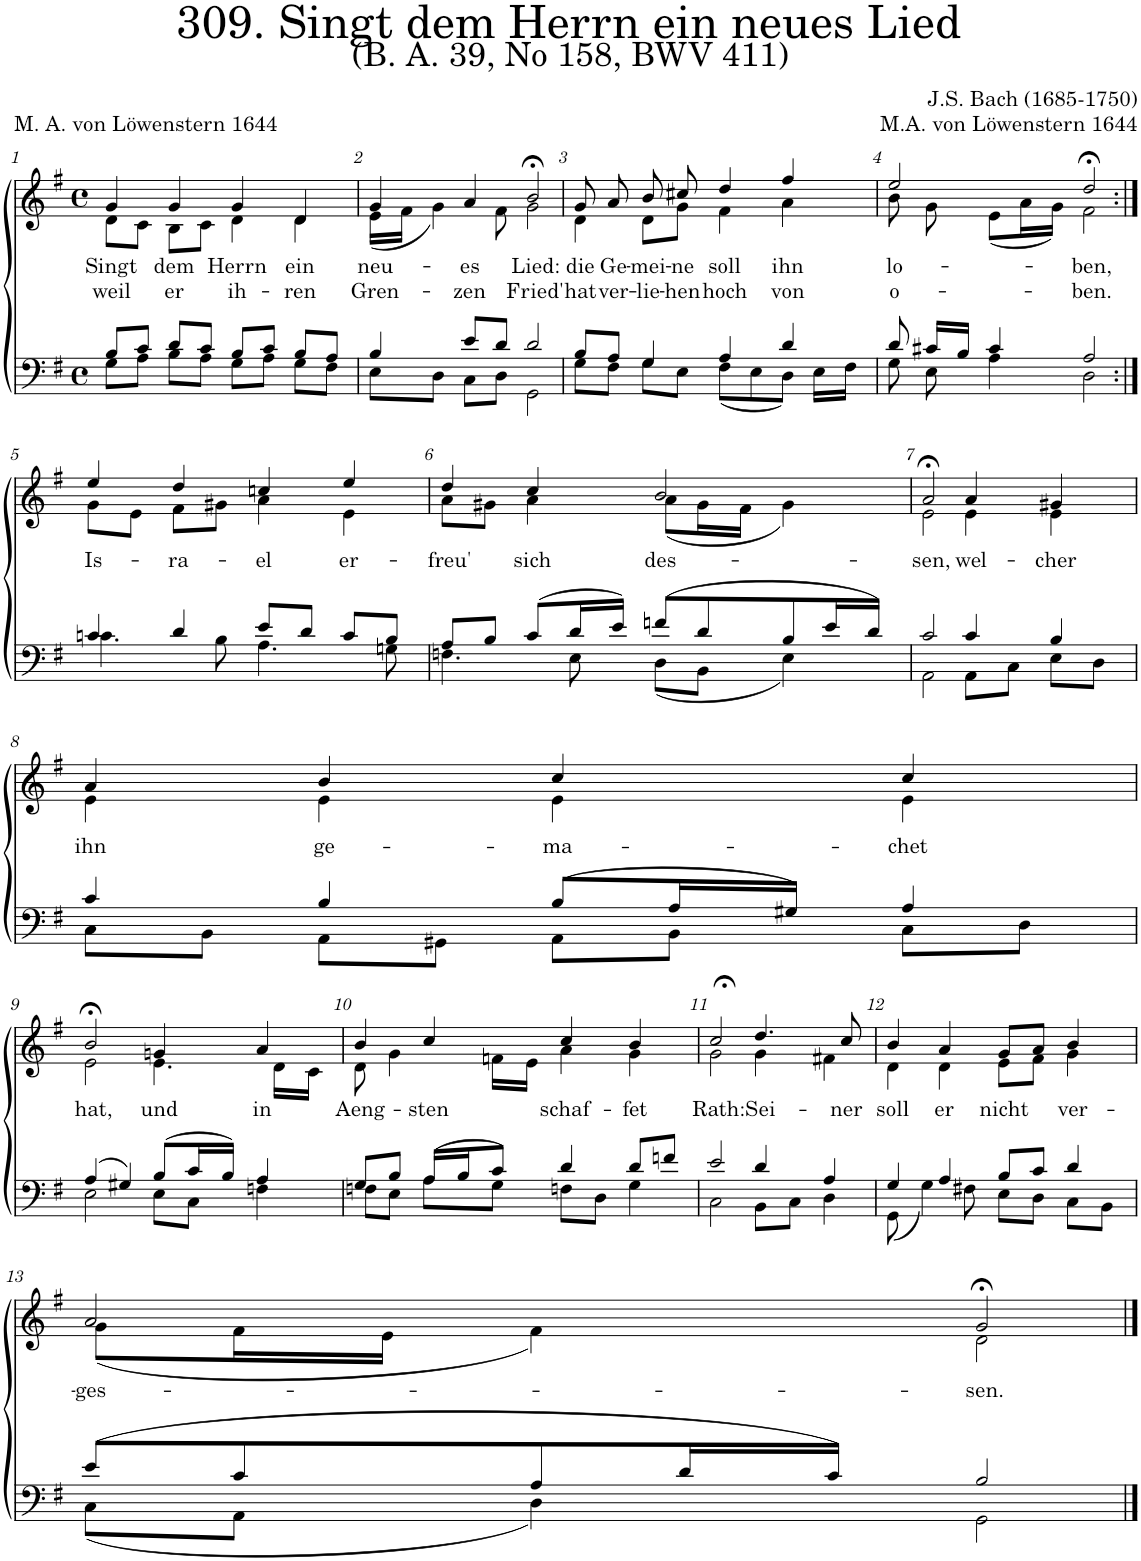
**kern	**kern	**text	**text
*part2	*part1	*part1	*part1
*staff2	*staff1	*staff1	*staff1
*I"Tenor/Bass	*I"Soprano/Alto	*	*
*clefF4	*clefG2	*	*
*k[f#]	*k[f#]	*	*
*M4/4	*M4/4	*	*
*met(c)	*met(c)	*	*
=1	=1	=1	=1
*^	*	*	*
!	!	!	!LO:LY:b	!LO:LY:b
*	*	*^	*	*
8B/L	8G\L	4g/	8d\L	Singt	weil
8c/J	8A\J	.	8c\J	.	.
!	!	!	!	!LO:LY:b	!LO:LY:b
8d/L	8B\L	4g/	8B\L	dem	er
8c/J	8A\J	.	8c\J	.	.
!	!	!	!	!LO:LY:b	!LO:LY:b
8B/L	8G\L	4g/	4d\	Herrn	ih-
8c/J	8A\J	.	.	.	.
!	!	!	!	!LO:LY:b	!LO:LY:b
8B/L	8G\L	4d/	4d\	ein	-ren
8A/J	8F#\J	.	.	.	.
=2	=2	=2	=2	=2	=2
!	!	!	!	!LO:LY:b	!LO:LY:b
4B/	8E\L	4g/	(16e\LL	neu-	Gren-
.	.	.	16f#\JJ	.	.
.	8D\J	.	4g\)	.	.
!	!	!	!	!LO:LY:b	!LO:LY:b
8e/L	8C\L	4a/	.	-es	-zen
8d/J	8D\J	.	8f#\	.	.
!	!	!	!	!LO:LY:b	!LO:LY:b
2d/	2GG\	2b;<,/	2g\	Lied:	Fried'
=3	=3	=3	=3	=3	=3
!	!	!	!	!LO:LY:b	!LO:LY:b
8B/L	8G\L	8g/	4d\	die	hat
!	!	!	!	!LO:LY:b	!LO:LY:b
8A/J	8F#\J	8a/	.	Ge-	ver-
!	!	!	!	!LO:LY:b	!LO:LY:b
4G/	8G\L	8b/	8d\L	-mei-	-lie-
!	!	!	!	!LO:LY:b	!LO:LY:b
.	8E\J	8cc#X/	8g\J	-ne	-hen
!	!	!	!	!LO:LY:b	!LO:LY:b
4A/	(8F#\L	4dd/	4f#\	soll	hoch
.	8E\	.	.	.	.
!	!	!	!	!LO:LY:b	!LO:LY:b
4d/	8D\J)	4ff#/	4a\	ihn	von
.	16E\LL	.	.	.	.
.	16F#\JJ	.	.	.	.
=4	=4	=4	=4	=4	=4
!	!	!	!	!LO:LY:b	!LO:LY:b
8d/	8G\	2ee/	8b\	lo-	o-
16c#X/LL	8E\	.	8g\	.	.
16B/JJ	.	.	.	.	.
4c#/	4A\	.	(8e\L	.	.
.	.	.	16a\L	.	.
.	.	.	16g\JJ)	.	.
!	!	!	!	!LO:LY:b	!LO:LY:b
2A/	2D\	2dd;<,/	2f#\	-ben,	-ben.
!!LO:LB:g=z	!!
=5:|!	=5:|!	=5:|!	=5:|!	=5:|!	=5:|!
!	!	!	!	!LO:LY:b	!
4cn/	4.c\	4ee/	8g\L	Is-	.
.	.	.	8e\J	.	.
!	!	!	!	!LO:LY:b	!
4d/	.	4dd/	8f#\L	-ra-	.
.	8B\	.	8g#X\J	.	.
!	!	!	!	!LO:LY:b	!
8e/L	4.A\	4ccn/	4a\	-el	.
8d/J	.	.	.	.	.
!	!	!	!	!LO:LY:b	!
8c/L	.	4ee/	4e\	er-	.
8B/J	8Gn\	.	.	.	.
=6	=6	=6	=6	=6	=6
!	!	!	!	!LO:LY:b	!
8A/L	4.Fn\	4dd/	8a\L	-freu'	.
8B/J	.	.	8g#X\J	.	.
!	!	!	!	!LO:LY:b	!
(8c/L	.	4cc/	4a\	sich	.
16d/L	8E\	.	.	.	.
16e/JJ)	.	.	.	.	.
!	!	!	!	!LO:LY:b	!
(8fn/L	(8D\L	2b/	(8a\L	des-	.
8d/	8BB\J	.	16g#\L	.	.
.	.	.	16f#\JJ	.	.
8B/	4E\)	.	4g#\)	.	.
16e/L	.	.	.	.	.
16d/JJ)	.	.	.	.	.
=7	=7	=7	=7	=7	=7
!	!	!	!	!LO:LY:b	!
2c/	2AA\	2a;<,/	2e\	-sen,	.
!	!	!	!	!LO:LY:b	!
4c/	8AA\L	4a/	4e\	wel-	.
.	8C\J	.	.	.	.
!	!	!	!	!LO:LY:b	!
4B/	8E\L	4g#X/	4e\	-cher	.
.	8D\J	.	.	.	.
!!LO:LB:g=z	!!
=8	=8	=8	=8	=8	=8
!	!	!	!	!LO:LY:b	!
4c/	8C\L	4a/	4e\	ihn	.
.	8BB\J	.	.	.	.
!	!	!	!	!LO:LY:b	!
4B/	8AA\L	4b/	4e\	ge-	.
.	8GG#X\J	.	.	.	.
!	!	!	!	!LO:LY:b	!
(8B/L	8AA\L	4cc/	4e\	-ma-	.
16A/L	8BB\J	.	.	.	.
16G#X/JJ)	.	.	.	.	.
!	!	!	!	!LO:LY:b	!
4A/	8C\L	4cc/	4e\	-chet	.
.	8D\J	.	.	.	.
!!LO:LB:g=z	!!
=9	=9	=9	=9	=9	=9
!	!	!	!	!LO:LY:b	!
(4A/	2E\	2b;<,/	2e\	hat,	.
4G#X;</)	.	.	.	.	.
!	!	!	!	!LO:LY:b	!
(8B/L	8E\L	4gn/	4.e\	und	.
16c/L	8C\J	.	.	.	.
16B/JJ)	.	.	.	.	.
!	!	!	!	!LO:LY:b	!
4A/	4Fn\	4a/	.	in	.
.	.	.	16d\LL	.	.
.	.	.	16c\JJ	.	.
=10	=10	=10	=10	=10	=10
!	!	!	!	!LO:LY:b	!
8G/L	8Fn\L	4b/	8d\	Aeng-	.
8B/J	8E\J	.	4g\	.	.
!	!	!	!	!LO:LY:b	!
(16A/LL	8A\L	4cc/	.	-sten	.
16B/J	.	.	.	.	.
8c/J)	8G\J	.	16fn\LL	.	.
.	.	.	16e\JJ	.	.
!	!	!	!	!LO:LY:b	!
4d/	8Fn\L	4cc/	4a\	schaf-	.
.	8D\J	.	.	.	.
!	!	!	!	!LO:LY:b	!
8d/L	4G\	4b/	4g\	-fet	.
8fn/J	.	.	.	.	.
=11	=11	=11	=11	=11	=11
!	!	!	!	!LO:LY:b	!
2e/	2C\	2cc;<,/	2g\	Rath:	.
!	!	!	!	!LO:LY:b	!
4d/	8BB\L	4.dd/	4g\	Sei-	.
.	8C\J	.	.	.	.
4A/	4D\	.	4f#X\	.	.
!	!	!	!	!LO:LY:b	!
.	.	8cc/	.	-ner	.
=12	=12	=12	=12	=12	=12
!	!	!	!	!LO:LY:b	!
4G/	(8GG\	4b/	4d\	soll	.
.	4G\)	.	.	.	.
!	!	!	!	!LO:LY:b	!
4A/	.	4a/	4d\	er	.
.	8F#X\	.	.	.	.
!	!	!	!	!LO:LY:b	!
8B/L	8E\L	8g/L	8e\L	nicht	.
8c/J	8D\J	8a/J	8f#\J	.	.
!	!	!	!	!LO:LY:b	!
4d/	8C\L	4b/	4g\	ver-	.
.	8BB\J	.	.	.	.
!!LO:LB:g=z	!!
=13	=13	=13	=13	=13	=13
!	!	!	!	!LO:LY:b	!
(8e/L	(8C\L	2a/	(8g\L	-ges-	.
8c/	8AA\J	.	16f#\L	.	.
.	.	.	16e\JJ	.	.
8A/	4D\)	.	4f#\)	.	.
16d/L	.	.	.	.	.
16c/JJ)	.	.	.	.	.
!	!	!	!	!LO:LY:b	!
2B/	2GG\	2g;</	2d\	-sen.	.
*v	*v	*	*	*	*
*	*v	*v	*	*
==	==	==	==
*-	*-	*-	*-
